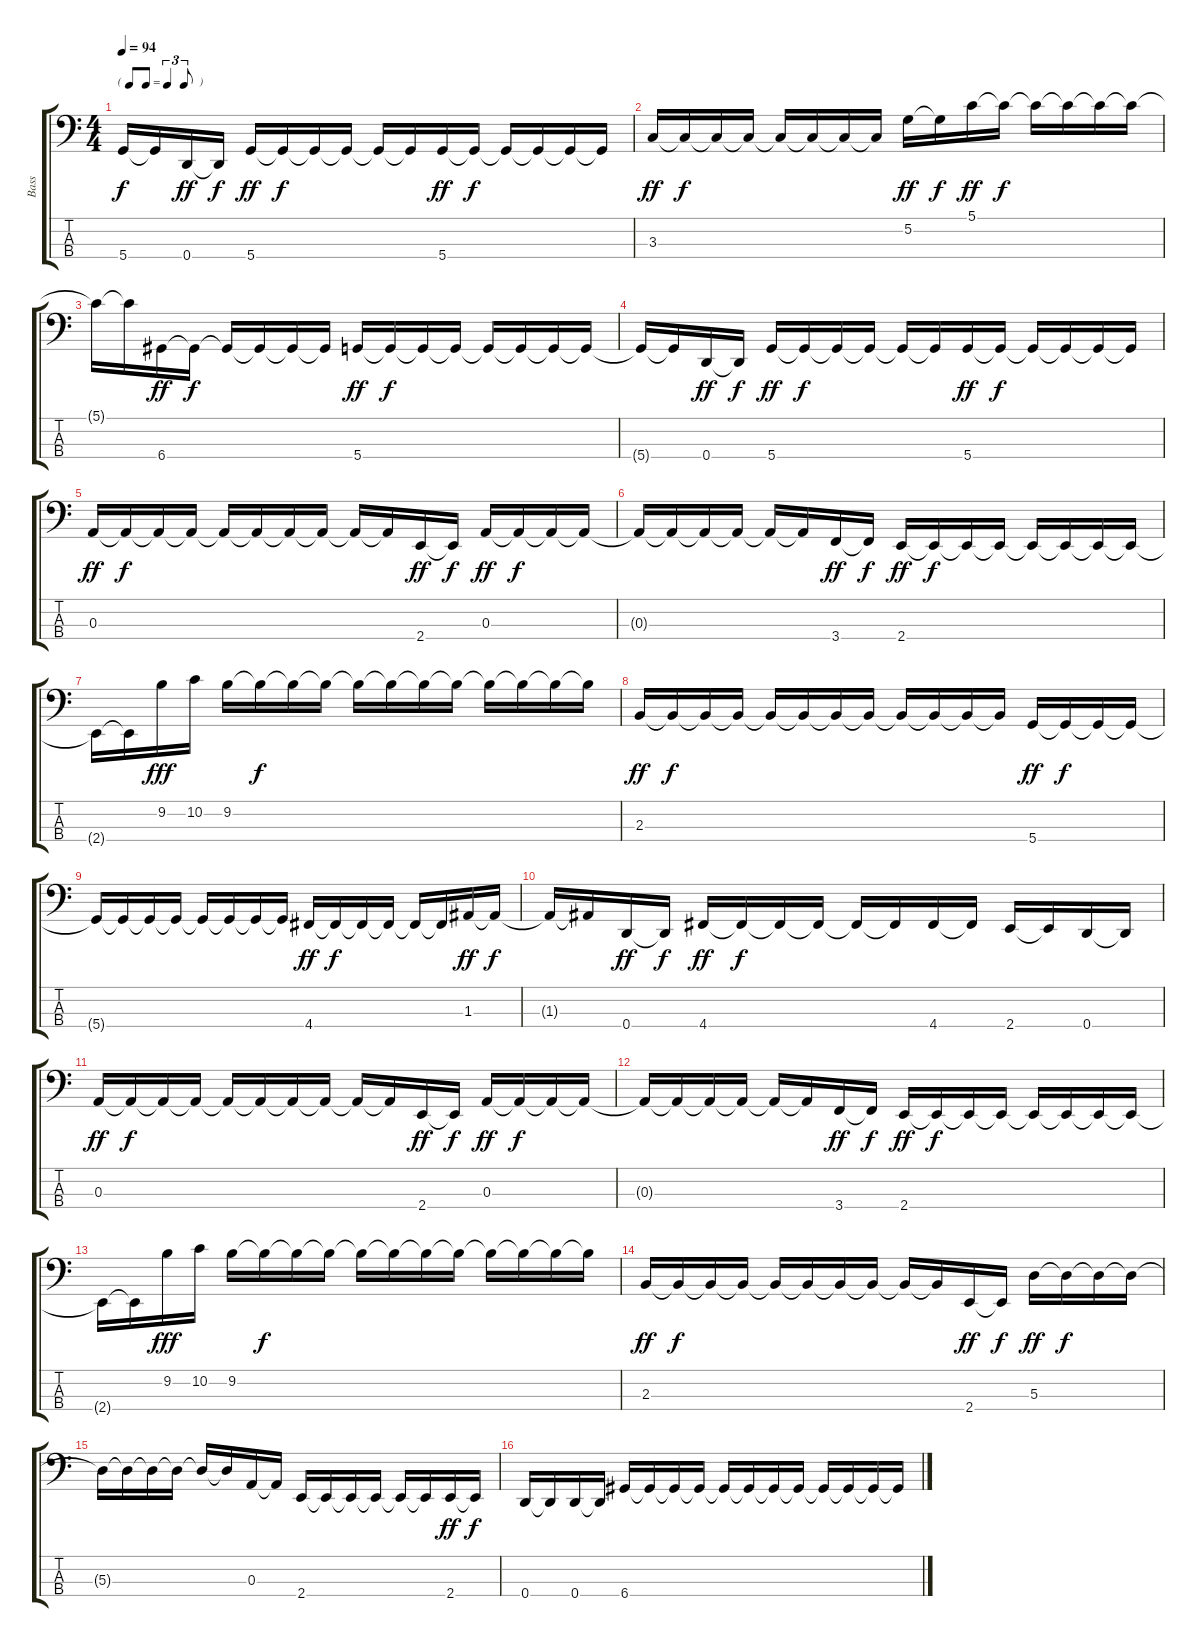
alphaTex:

\track ("Bass" "Bass") {instrument electricbassfinger}
\staff {score tabs}
\tuning (G2 D2 A1 D1) {hide}
\ts (4 4)
\tf triplet8th
\tempo 94
\clef f4
\ks c
5.4{t}.16{dy f} 5.4{t}.16 0.4.16{dy ff} 0.4{t}.16{dy f} 5.4.16{dy ff} 5.4{t}.16{dy f} 5.4{t}.16 5.4{t}.16 5.4{t}.16 5.4{t}.16 5.4.16{dy ff} 5.4{t}.16{dy f} 5.4{t}.16 5.4{t}.16 5.4{t}.16 5.4{t}.16 |
3.3.16{dy ff} 3.3{t}.16{dy f} 3.3{t}.16 3.3{t}.16 3.3{t}.16 3.3{t}.16 3.3{t}.16 3.3{t}.16 5.2.16{dy ff} 5.2{t}.16{dy f} 5.1.16{dy ff} 5.1{t}.16{dy f} 5.1{t}.16 5.1{t}.16 5.1{t}.16 5.1{t}.16 |
5.1{t}.16 5.1{t}.16 6.4.16{dy ff} 6.4{t}.16{dy f} 6.4{t}.16 6.4{t}.16 6.4{t}.16 6.4{t}.16 5.4.16{dy ff} 5.4{t}.16{dy f} 5.4{t}.16 5.4{t}.16 5.4{t}.16 5.4{t}.16 5.4{t}.16 5.4{t}.16 |
5.4{t}.16 5.4{t}.16 0.4.16{dy ff} 0.4{t}.16{dy f} 5.4.16{dy ff} 5.4{t}.16{dy f} 5.4{t}.16 5.4{t}.16 5.4{t}.16 5.4{t}.16 5.4.16{dy ff} 5.4{t}.16{dy f} 5.4{t}.16 5.4{t}.16 5.4{t}.16 5.4{t}.16 |
0.3.16{dy ff} 0.3{t}.16{dy f} 0.3{t}.16 0.3{t}.16 0.3{t}.16 0.3{t}.16 0.3{t}.16 0.3{t}.16 0.3{t}.16 0.3{t}.16 2.4.16{dy ff} 2.4{t}.16{dy f} 0.3.16{dy ff} 0.3{t}.16{dy f} 0.3{t}.16 0.3{t}.16 |
0.3{t}.16 0.3{t}.16 0.3{t}.16 0.3{t}.16 0.3{t}.16 0.3{t}.16 3.4.16{dy ff} 3.4{t}.16{dy f} 2.4.16{dy ff} 2.4{t}.16{dy f} 2.4{t}.16 2.4{t}.16 2.4{t}.16 2.4{t}.16 2.4{t}.16 2.4{t}.16 |
2.4{t}.16 2.4{t}.16 9.2.16{dy fff} 10.2.16 9.2.16 9.2{t}.16{dy f} 9.2{t}.16 9.2{t}.16 9.2{t}.16 9.2{t}.16 9.2{t}.16 9.2{t}.16 9.2{t}.16 9.2{t}.16 9.2{t}.16 9.2{t}.16 |
2.3.16{dy ff} 2.3{t}.16{dy f} 2.3{t}.16 2.3{t}.16 2.3{t}.16 2.3{t}.16 2.3{t}.16 2.3{t}.16 2.3{t}.16 2.3{t}.16 2.3{t}.16 2.3{t}.16 5.4.16{dy ff} 5.4{t}.16{dy f} 5.4{t}.16 5.4{t}.16 |
5.4{t}.16 5.4{t}.16 5.4{t}.16 5.4{t}.16 5.4{t}.16 5.4{t}.16 5.4{t}.16 5.4{t}.16 4.4.16{dy ff} 4.4{t}.16{dy f} 4.4{t}.16 4.4{t}.16 4.4{t}.16 4.4{t}.16 1.3.16{dy ff} 1.3{t}.16{dy f} |
1.3{t}.16 1.3{t}.16 0.4.16{dy ff} 0.4{t}.16{dy f} 4.4.16{dy ff} 4.4{t}.16{dy f} 4.4{t}.16 4.4{t}.16 4.4{t}.16 4.4{t}.16 4.4.16 4.4{t}.16 2.4.16 2.4{t}.16 0.4.16 0.4{t}.16 |
0.3.16{dy ff} 0.3{t}.16{dy f} 0.3{t}.16 0.3{t}.16 0.3{t}.16 0.3{t}.16 0.3{t}.16 0.3{t}.16 0.3{t}.16 0.3{t}.16 2.4.16{dy ff} 2.4{t}.16{dy f} 0.3.16{dy ff} 0.3{t}.16{dy f} 0.3{t}.16 0.3{t}.16 |
0.3{t}.16 0.3{t}.16 0.3{t}.16 0.3{t}.16 0.3{t}.16 0.3{t}.16 3.4.16{dy ff} 3.4{t}.16{dy f} 2.4.16{dy ff} 2.4{t}.16{dy f} 2.4{t}.16 2.4{t}.16 2.4{t}.16 2.4{t}.16 2.4{t}.16 2.4{t}.16 |
2.4{t}.16 2.4{t}.16 9.2.16{dy fff} 10.2.16 9.2.16 9.2{t}.16{dy f} 9.2{t}.16 9.2{t}.16 9.2{t}.16 9.2{t}.16 9.2{t}.16 9.2{t}.16 9.2{t}.16 9.2{t}.16 9.2{t}.16 9.2{t}.16 |
2.3.16{dy ff} 2.3{t}.16{dy f} 2.3{t}.16 2.3{t}.16 2.3{t}.16 2.3{t}.16 2.3{t}.16 2.3{t}.16 2.3{t}.16 2.3{t}.16 2.4.16{dy ff} 2.4{t}.16{dy f} 5.3.16{dy ff} 5.3{t}.16{dy f} 5.3{t}.16 5.3{t}.16 |
5.3{t}.16 5.3{t}.16 5.3{t}.16 5.3{t}.16 5.3{t}.16 5.3{t}.16 0.3.16 0.3{t}.16 2.4.16 2.4{t}.16 2.4{t}.16 2.4{t}.16 2.4{t}.16 2.4{t}.16 2.4.16{dy ff} 2.4{t}.16{dy f} |
0.4.16 0.4{t}.16 0.4.16 0.4{t}.16 6.4.16 6.4{t}.16 6.4{t}.16 6.4{t}.16 6.4{t}.16 6.4{t}.16 6.4{t}.16 6.4{t}.16 6.4{t}.16 6.4{t}.16 6.4{t}.16 6.4{t}.16
